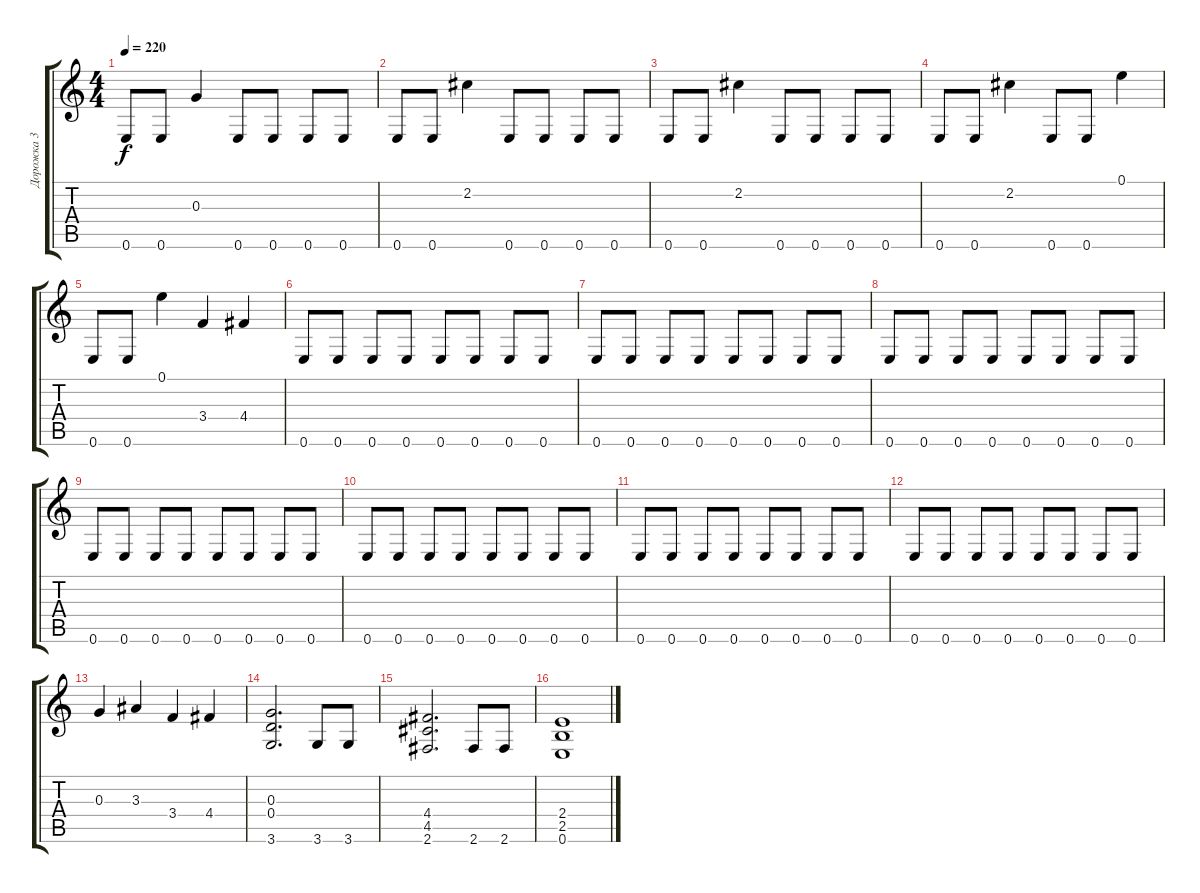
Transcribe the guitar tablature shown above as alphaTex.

\track ("Дорожка 3" "Дорожка 3") {instrument distortionguitar}
\staff {score tabs}
\tuning (E4 B3 G3 D3 A2 E2) {hide}
\ts (4 4)
\tempo 220
\clef g2
\ks c
0.6.8{dy f} 0.6.8 0.3.4 0.6.8 0.6.8 0.6.8 0.6.8 |
0.6.8 0.6.8 2.2.4 0.6.8 0.6.8 0.6.8 0.6.8 |
0.6.8 0.6.8 2.2.4 0.6.8 0.6.8 0.6.8 0.6.8 |
0.6.8 0.6.8 2.2.4 0.6.8 0.6.8 0.1.4 |
0.6.8 0.6.8 0.1.4 3.4.4 4.4.4 |
0.6.8 0.6.8 0.6.8 0.6.8 0.6.8 0.6.8 0.6.8 0.6.8 |
0.6.8 0.6.8 0.6.8 0.6.8 0.6.8 0.6.8 0.6.8 0.6.8 |
0.6.8 0.6.8 0.6.8 0.6.8 0.6.8 0.6.8 0.6.8 0.6.8 |
0.6.8 0.6.8 0.6.8 0.6.8 0.6.8 0.6.8 0.6.8 0.6.8 |
0.6.8 0.6.8 0.6.8 0.6.8 0.6.8 0.6.8 0.6.8 0.6.8 |
0.6.8 0.6.8 0.6.8 0.6.8 0.6.8 0.6.8 0.6.8 0.6.8 |
0.6.8 0.6.8 0.6.8 0.6.8 0.6.8 0.6.8 0.6.8 0.6.8 |
0.3.4 3.3.4 3.4.4 4.4.4 |
(0.3 0.4 3.6).2{d} 3.6.8 3.6.8 |
(4.4 4.5 2.6).2{d} 2.6.8 2.6.8 |
(2.4 2.5 0.6).1
